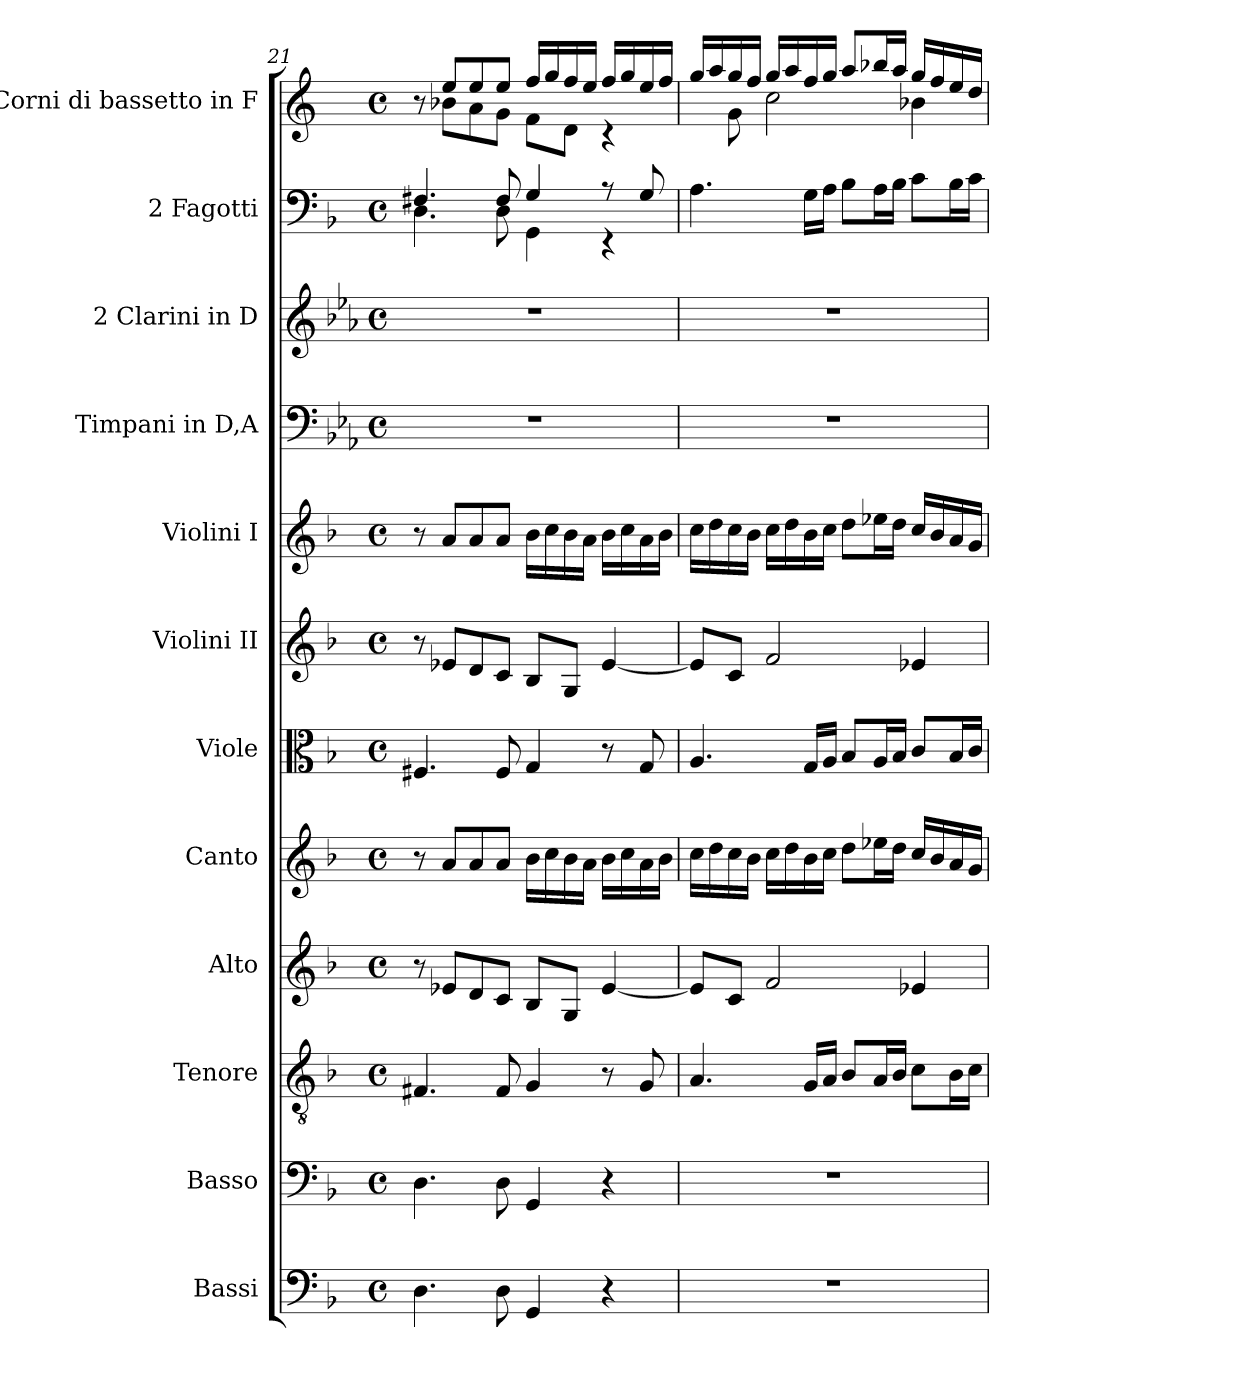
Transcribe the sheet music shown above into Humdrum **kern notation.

**kern	**kern	**kern	**kern	**kern	**kern	**kern	**kern	**kern	**kern	**kern	**kern
*part12	*part11	*part10	*part9	*part8	*part7	*part6	*part5	*part4	*part3	*part2	*part1
*staff12	*staff11	*staff10	*staff9	*staff8	*staff7	*staff6	*staff5	*staff4	*staff3	*staff2	*staff1
*I"Bassi	*I"Basso	*I"Tenore	*I"Alto	*I"Canto	*I"Viole	*I"Violini II	*I"Violini I	*I"Timpani in D,A	*I"2 Clarini in D	*I"2 Fagotti	*I"2 Corni di bassetto in F
*	*	*	*	*	*	*I'Vln	*I'Vln	*I'Timp	*	*	*
*clefF4	*clefF4	*clefGv2	*clefG2	*clefG2	*clefC3	*clefG2	*clefG2	*clefF4	*clefG2	*clefF4	*clefG2
*ITrd7c12	*	*	*	*	*	*	*	*ITrd-1c-2	*ITrd-1c-2	*	*ITrd4c7
*k[b-]	*k[b-]	*k[b-]	*k[b-]	*k[b-]	*k[b-]	*k[b-]	*k[b-]	*k[b-]	*k[b-]	*k[b-]	*k[b-]
*M4/4	*M4/4	*M4/4	*M4/4	*M4/4	*M4/4	*M4/4	*M4/4	*M4/4	*M4/4	*M4/4	*M4/4
*met(c)	*met(c)	*met(c)	*met(c)	*met(c)	*met(c)	*met(c)	*met(c)	*met(c)	*met(c)	*met(c)	*met(c)
=21	=21	=21	=21	=21	=21	=21	=21	=21	=21	=21	=21
*	*	*	*	*	*	*	*	*	*	*^	*^
4.DD\	4.D\	4.F#Xi/	8r	8r	4.F#X/	8r	8r	1r	1r	4.F#X/	4.D\	8r	8ryy
.	.	.	8e-X/L	8aj/L	.	8e-X/L	8a/L	.	.	.	.	8a/L	8e-X\L
.	.	.	8d/	8aj/	.	8d/	8a/	.	.	.	.	8a/	8d\
8DD\	8D\	8F#i/	8c/J	8aj/J	8F#/	8c/J	8a/J	.	.	8F#/	8D\	8a/J	8c\J
4GGG/	4GG/	4Gi/	8B-/L	16b-j\LL	4G/	8B-/L	16b-\LL	.	.	4G/	4GG\	16b-/LL	8B-\L
.	.	.	.	16ccj\	.	.	16cc\	.	.	.	.	16cc/	.
.	.	.	8G/J	16b-j\	.	8G/J	16b-\	.	.	.	.	16b-/	8G\J
.	.	.	.	16aj\JJ	.	.	16a\JJ	.	.	.	.	16a/JJ	.
4r	4r	8r	[4e-/	16b-j\LL	8r	[4e-/	16b-\LL	.	.	8r	4r	16b-/LL	4r
.	.	.	.	16ccj\	.	.	16cc\	.	.	.	.	16cc/	.
.	.	8Gi/	.	16aj\	8G/	.	16a\	.	.	8G/	.	16a/	.
.	.	.	.	16b-j\JJ	.	.	16b-\JJ	.	.	.	.	16b-/JJ	.
*	*	*	*	*	*	*	*	*	*	*v	*v	*	*
!!LO:PB:g=z	!!
=22	=22	=22	=22	=22	=22	=22	=22	=22	=22	=22	=22	=22
1r	1r	4.Ai/	8e-/L]	16ccj\LL	4.A/	8e-/L]	16cc\LL	1r	1r	4.A\	16cc/LL	8ryy
.	.	.	.	16ddj\	.	.	16dd\	.	.	.	16dd/	.
.	.	.	8c/J	16ccj\	.	8c/J	16cc\	.	.	.	16cc/	8c\
.	.	.	.	16b-j\JJ	.	.	16b-\JJ	.	.	.	16b-/JJ	.
.	.	.	2f/	16ccj\LL	.	2f/	16cc\LL	.	.	.	16cc/LL	2f\
.	.	.	.	16ddj\	.	.	16dd\	.	.	.	16dd/	.
.	.	16Gi/LL	.	16b-j\	16G/LL	.	16b-\	.	.	16G\LL	16b-/	.
.	.	16Ai/JJ	.	16ccj\JJ	16A/JJ	.	16cc\JJ	.	.	16A\JJ	16cc/JJ	.
.	.	8B-i/L	.	8ddj\L	8B-/L	.	8dd\L	.	.	8B-\L	8dd/L	.
.	.	16Ai/L	.	16ee-Xj\L	16A/L	.	16ee-X\L	.	.	16A\L	16ee-X/L	.
.	.	16B-i/JJ	.	16ddj\JJ	16B-/JJ	.	16dd\JJ	.	.	16B-\JJ	16dd/JJ	.
.	.	8ci\L	4e-X/	16ccj/LL	8c/L	4e-X/	16cc/LL	.	.	8c\L	16cc/LL	4e-X\
.	.	.	.	16b-j/	.	.	16b-/	.	.	.	16b-/	.
.	.	16B-i\L	.	16aj/	16B-/L	.	16a/	.	.	16B-\L	16a/	.
.	.	16ci\JJ	.	16gj/JJ	16c/JJ	.	16g/JJ	.	.	16c\JJ	16g/JJ	.
*	*	*	*	*	*	*	*	*	*	*	*v	*v
=	=	=	=	=	=	=	=	=	=	=	=
*-	*-	*-	*-	*-	*-	*-	*-	*-	*-	*-	*-
